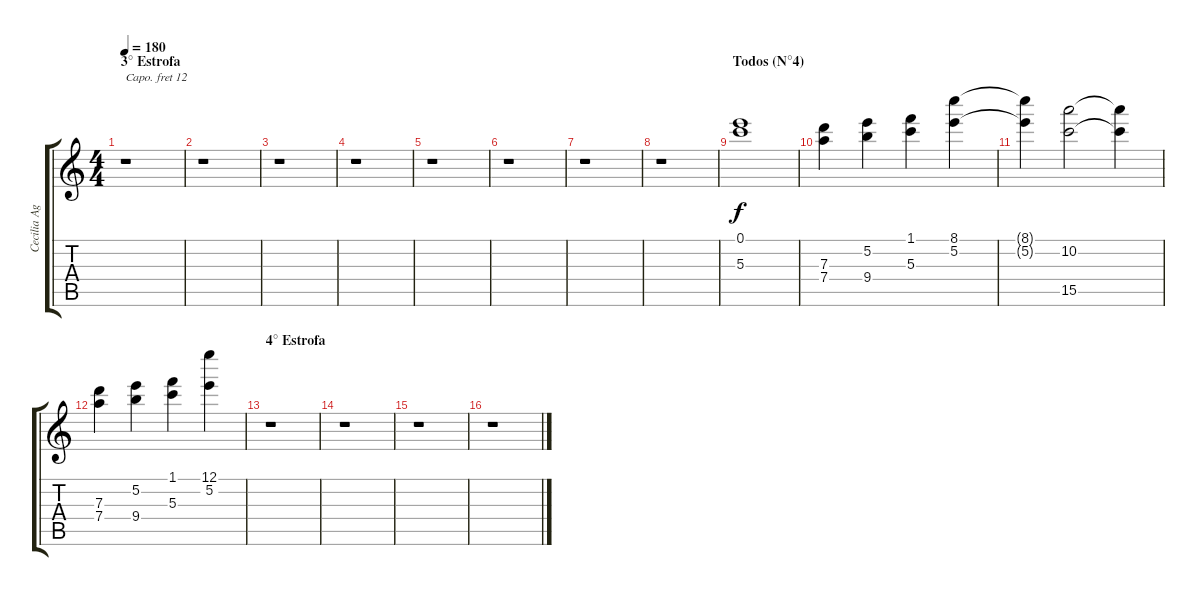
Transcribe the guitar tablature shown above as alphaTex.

\track ("Cecilia Aguayo (Sintetizador 4)" "Cecilia Ag") {instrument ocarina}
\staff {score tabs}
\capo 12
\tuning (E5 B4 G4 D4 A3 E3) {hide}
\ts (4 4)
\section ("" "3° Estrofa ")
\tempo 180
\clef g2
\ks c
r.1{dy f} |
r.1 |
r.1 |
r.1 |
r.1 |
r.1 |
r.1 |
r.1 |
\section ("" "Todos (N°4)")
(0.1 5.3).1 |
(7.3 7.4).4 (5.2 9.4).4 (1.1 5.3).4 (8.1 5.2).4 |
(8.1{t} 5.2{t}).4 (10.2 15.5).2 (10.2{t} 15.5{t}).4 |
(7.3 7.4).4 (5.2 9.4).4 (1.1 5.3).4 (12.1 5.2).4 |
\section ("" "4° Estrofa")
r.1 |
r.1 |
r.1 |
r.1
